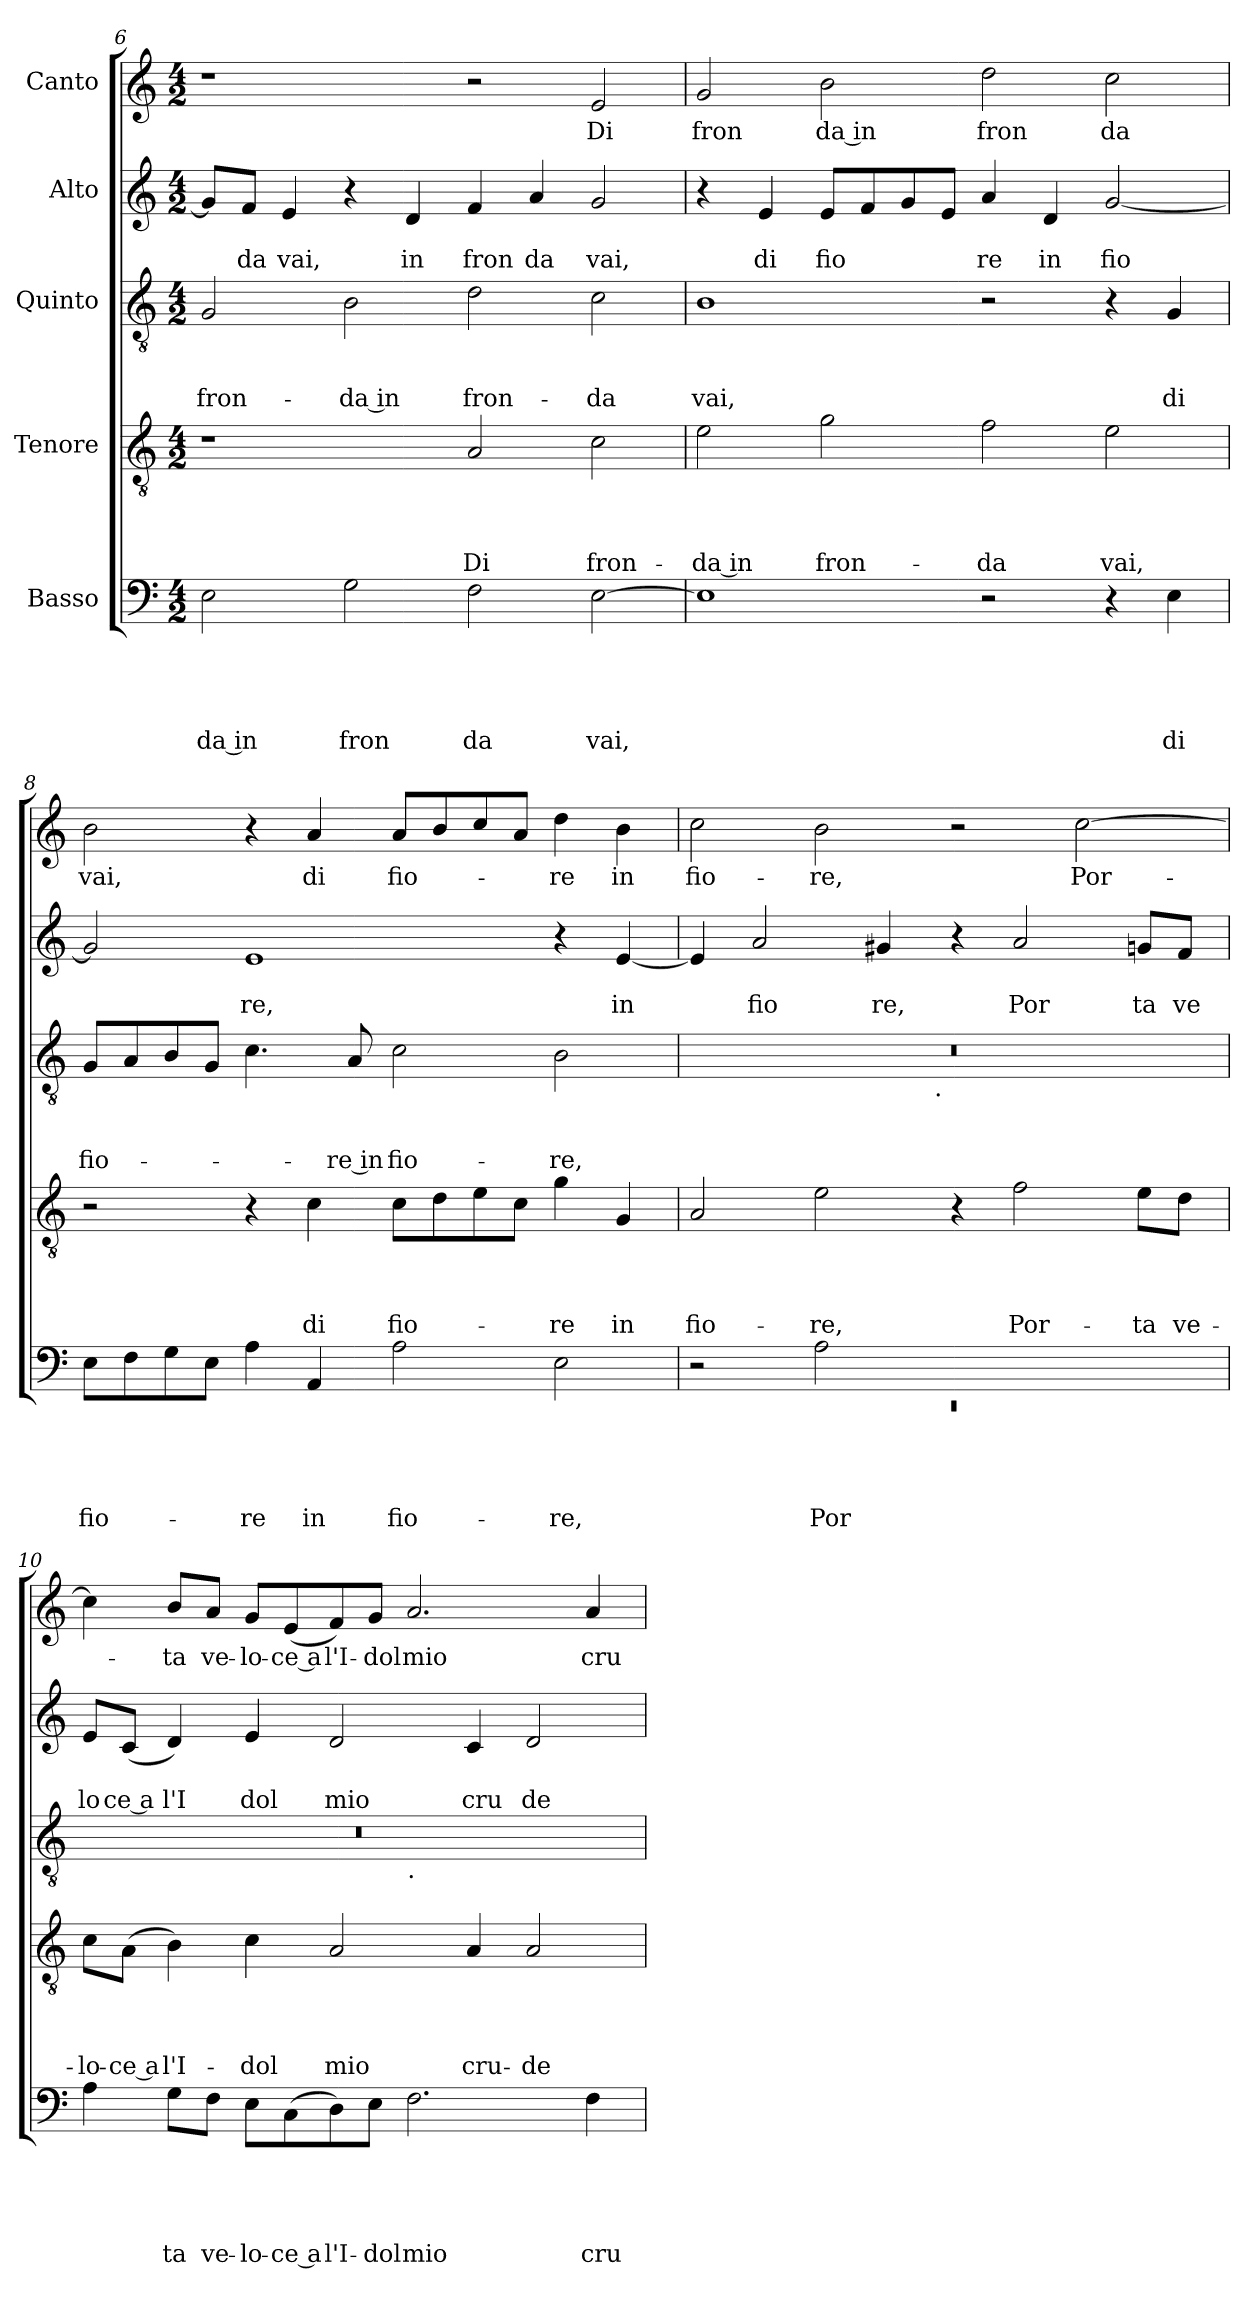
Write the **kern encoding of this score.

**kern	**text	**text	**text	**text	**text	**kern	**text	**text	**text	**text	**kern	**text	**text	**text	**kern	**text	**text	**kern	**text
*part5	*part5	*part5	*part5	*part5	*part5	*part4	*part4	*part4	*part4	*part4	*part3	*part3	*part3	*part3	*part2	*part2	*part2	*part1	*part1
*staff5	*staff5	*staff5	*staff5	*staff5	*staff5	*staff4	*staff4	*staff4	*staff4	*staff4	*staff3	*staff3	*staff3	*staff3	*staff2	*staff2	*staff2	*staff1	*staff1
*I"Basso	*	*	*	*	*	*I"Tenore	*	*	*	*	*I"Quinto	*	*	*	*I"Alto	*	*	*I"Canto	*
*clefF4	*	*	*	*	*	*clefGv2	*	*	*	*	*clefGv2	*	*	*	*clefG2	*	*	*clefG2	*
*k[]	*	*	*	*	*	*k[]	*	*	*	*	*k[]	*	*	*	*k[]	*	*	*k[]	*
*C:	*	*	*	*	*	*C:	*	*	*	*	*C:	*	*	*	*C:	*	*	*C:	*
*M4/2	*	*	*	*	*	*M4/2	*	*	*	*	*M4/2	*	*	*	*M4/2	*	*	*M4/2	*
=6	=6	=6	=6	=6	=6	=6	=6	=6	=6	=6	=6	=6	=6	=6	=6	=6	=6	=6	=6
!	!	!	!	!	!LO:LY:b:rj	!	!	!	!	!	!	!	!	!LO:LY:b	!	!	!	!	!
2E\	.	.	.	.	da in	1r	.	.	.	.	2G/	.	.	fron-	8g/L]	.	.	1r	.
!	!	!	!	!	!	!	!	!	!	!	!	!	!	!	!	!	!LO:LY:b	!	!
.	.	.	.	.	.	.	.	.	.	.	.	.	.	.	8f/J	.	da	.	.
!	!	!	!	!	!	!	!	!	!	!	!	!	!	!	!	!	!LO:LY:b	!	!
.	.	.	.	.	.	.	.	.	.	.	.	.	.	.	4e/	.	vai,	.	.
!	!	!	!	!	!LO:LY:b	!	!	!	!	!	!	!	!	!LO:LY:b:rj	!	!	!	!	!
2G\	.	.	.	.	fron	.	.	.	.	.	2B\	.	.	-da in	4r	.	.	.	.
!	!	!	!	!	!	!	!	!	!	!	!	!	!	!	!	!	!LO:LY:b	!	!
.	.	.	.	.	.	.	.	.	.	.	.	.	.	.	4d/	.	in	.	.
!	!	!	!	!	!LO:LY:b	!	!	!	!	!LO:LY:b	!	!	!	!LO:LY:b	!	!	!LO:LY:b	!	!
2F\	.	.	.	.	da	2A/	.	.	.	Di	2d\	.	.	fron-	4f/	.	fron	2r	.
!	!	!	!	!	!	!	!	!	!	!	!	!	!	!	!	!	!LO:LY:b	!	!
.	.	.	.	.	.	.	.	.	.	.	.	.	.	.	4a/	.	da	.	.
!	!	!	!	!	!LO:LY:b	!	!	!	!	!LO:LY:b	!	!	!	!LO:LY:b	!	!	!LO:LY:b	!	!LO:LY:b
[>2E\	.	.	.	.	vai,	2c\	.	.	.	fron-	2c\	.	.	-da	2g/	.	vai,	2e/	Di
=7	=7	=7	=7	=7	=7	=7	=7	=7	=7	=7	=7	=7	=7	=7	=7	=7	=7	=7	=7
!	!	!	!	!	!	!	!	!	!	!LO:LY:b:rj	!	!	!	!LO:LY:b	!	!	!	!	!LO:LY:b
1E]	.	.	.	.	.	2e\	.	.	.	-da in	1B	.	.	vai,	4r	.	.	2g/	fron
!	!	!	!	!	!	!	!	!	!	!	!	!	!	!	!	!	!LO:LY:b	!	!
.	.	.	.	.	.	.	.	.	.	.	.	.	.	.	4e/	.	di	.	.
!	!	!	!	!	!	!	!	!	!	!LO:LY:b	!	!	!	!	!	!	!LO:LY:b	!	!LO:LY:b:rj
.	.	.	.	.	.	2g\	.	.	.	fron-	.	.	.	.	8e/L	.	fio	2b\	da in
.	.	.	.	.	.	.	.	.	.	.	.	.	.	.	8f/	.	.	.	.
.	.	.	.	.	.	.	.	.	.	.	.	.	.	.	8g/	.	.	.	.
.	.	.	.	.	.	.	.	.	.	.	.	.	.	.	8e/J	.	.	.	.
!	!	!	!	!	!	!	!	!	!	!LO:LY:b	!	!	!	!	!	!	!LO:LY:b	!	!LO:LY:b
2r	.	.	.	.	.	2f\	.	.	.	-da	2r	.	.	.	4a/	.	re	2dd\	fron
!	!	!	!	!	!	!	!	!	!	!	!	!	!	!	!	!	!LO:LY:b	!	!
.	.	.	.	.	.	.	.	.	.	.	.	.	.	.	4d/	.	in	.	.
!	!	!	!	!	!	!	!	!	!	!LO:LY:b	!	!	!	!	!	!	!LO:LY:b	!	!LO:LY:b
4r	.	.	.	.	.	2e\	.	.	.	vai,	4r	.	.	.	[<2g/	.	fio	2cc\	da
!	!	!	!	!	!LO:LY:b	!	!	!	!	!	!	!	!	!LO:LY:b	!	!	!	!	!
4E\	.	.	.	.	di	.	.	.	.	.	4G/	.	.	di	.	.	.	.	.
!!LO:LB:g=z
=8	=8	=8	=8	=8	=8	=8	=8	=8	=8	=8	=8	=8	=8	=8	=8	=8	=8	=8	=8
!	!	!	!	!	!LO:LY:b	!	!	!	!	!	!	!	!	!LO:LY:b	!	!	!	!	!LO:LY:b
8E\L	.	.	.	.	fio-	2r	.	.	.	.	8G/L	.	.	fio-	2g/]	.	.	2b\	vai,
8F\	.	.	.	.	.	.	.	.	.	.	8A/	.	.	.	.	.	.	.	.
8G\	.	.	.	.	.	.	.	.	.	.	8B/	.	.	.	.	.	.	.	.
8E\J	.	.	.	.	.	.	.	.	.	.	8G/J	.	.	.	.	.	.	.	.
!	!	!	!	!	!LO:LY:b	!	!	!	!	!	!	!	!	!	!	!	!LO:LY:b	!	!
4A\	.	.	.	.	-re	4r	.	.	.	.	4.c\	.	.	.	1e	.	re,	4r	.
!	!	!	!	!	!LO:LY:b	!	!	!	!	!LO:LY:b	!	!	!	!	!	!	!	!	!LO:LY:b
4AA/	.	.	.	.	in	4c\	.	.	.	di	.	.	.	.	.	.	.	4a/	di
!	!	!	!	!	!	!	!	!	!	!	!	!	!	!LO:LY:b:rj	!	!	!	!	!
.	.	.	.	.	.	.	.	.	.	.	8A/	.	.	-re in	.	.	.	.	.
!	!	!	!	!	!LO:LY:b	!	!	!	!	!LO:LY:b	!	!	!	!LO:LY:b	!	!	!	!	!LO:LY:b
2A\	.	.	.	.	fio-	8c\L	.	.	.	fio-	2c\	.	.	fio-	.	.	.	8a/L	fio-
.	.	.	.	.	.	8d\	.	.	.	.	.	.	.	.	.	.	.	8b/	.
.	.	.	.	.	.	8e\	.	.	.	.	.	.	.	.	.	.	.	8cc/	.
.	.	.	.	.	.	8c\J	.	.	.	.	.	.	.	.	.	.	.	8a/J	.
!	!	!	!	!	!LO:LY:b	!	!	!	!	!LO:LY:b	!	!	!	!LO:LY:b	!	!	!	!	!LO:LY:b
2E\	.	.	.	.	-re,	4g\	.	.	.	-re	2B\	.	.	-re,	4r	.	.	4dd\	-re
!	!	!	!	!	!	!	!	!	!	!LO:LY:b	!	!	!	!	!	!	!LO:LY:b	!	!LO:LY:b
.	.	.	.	.	.	4G/	.	.	.	in	.	.	.	.	[<4e/	.	in	4b\	in
=9	=9	=9	=9	=9	=9	=9	=9	=9	=9	=9	=9	=9	=9	=9	=9	=9	=9	=9	=9
*^	*	*	*	*	*	*	*	*	*	*	*	*	*	*	*	*	*	*	*
!	!LO:N:vis=1	!	!	!	!	!	!	!	!	!	!LO:LY:b	!	!	!	!	!	!	!	!	!LO:LY:b
*	*^	*	*	*	*	*	*	*	*	*	*	*^	*	*	*	*	*	*	*	*
0ryy	0rEE	2r	.	.	.	.	.	2A/	.	.	.	fio-	0r	2ryy	.	.	.	4e/]	.	.	2cc\	fio-
!	!	!	!	!	!	!	!	!	!	!	!	!	!	!	!	!	!	!	!	!LO:LY:b	!	!
.	.	.	.	.	.	.	.	.	.	.	.	.	.	.	.	.	.	2a/	.	fio	.	.
!	!	!	!	!	!	!	!LO:LY:b	!	!	!	!	!LO:LY:b	!	!	!	!	!	!	!	!	!	!LO:LY:b
.	.	2A\	.	.	.	.	Por-	2e\	.	.	.	-re,	.	4...ryy	.	.	.	.	.	.	2b\	-re,
!	!	!	!	!	!	!	!	!	!	!	!	!	!	!	!	!	!	!	!	!LO:LY:b	!	!
.	.	.	.	.	.	.	.	.	.	.	.	.	.	.	.	.	.	4g#X/	.	re,	.	.
!	!	!	!	!	!	!	!	!	!	!	!	!	!	!LO:TX:b:t=.	!	!	!	!	!	!	!	!
.	.	.	.	.	.	.	.	.	.	.	.	.	.	1ryy	.	.	.	.	.	.	.	.
.	.	1ryy	.	.	.	.	.	4r	.	.	.	.	.	.	.	.	.	4r	.	.	2r	.
!	!	!	!	!	!	!	!	!	!	!	!	!LO:LY:b	!	!	!	!	!	!	!	!LO:LY:b	!	!
.	.	.	.	.	.	.	.	2f\	.	.	.	Por-	.	.	.	.	.	2a/	.	Por	.	.
!	!	!	!	!	!	!	!	!	!	!	!	!	!	!	!	!	!	!	!	!	!	!LO:LY:b
.	.	.	.	.	.	.	.	.	.	.	.	.	.	.	.	.	.	.	.	.	[>2cc\	Por-
!	!	!	!	!	!	!	!	!	!	!	!	!LO:LY:b	!	!	!	!	!	!	!	!LO:LY:b	!	!
.	.	.	.	.	.	.	.	8e\L	.	.	.	-ta	.	.	.	.	.	8gn/L	.	ta	.	.
!	!	!	!	!	!	!	!	!	!	!	!	!LO:LY:b	!	!	!	!	!	!	!	!LO:LY:b	!	!
.	.	.	.	.	.	.	.	8d\J	.	.	.	ve-	.	.	.	.	.	8f/J	.	ve	.	.
.	.	.	.	.	.	.	.	.	.	.	.	.	.	32ryy	.	.	.	.	.	.	.	.
=10	=10	=10	=10	=10	=10	=10	=10	=10	=10	=10	=10	=10	=10	=10	=10	=10	=10	=10	=10	=10	=10	=10
!	!	!	!	!	!	!	!	!	!	!	!	!LO:LY:b	!	!	!	!	!	!	!	!LO:LY:b	!	!
*v	*v	*v	*	*	*	*	*	*	*	*	*	*	*	*	*	*	*	*	*	*	*	*
4A\	.	.	.	.	.	8c\L	.	.	.	-lo-	0r	1ryy	.	.	.	8e/L	.	lo	4cc\]	.
!	!	!	!	!	!	!	!	!	!	!LO:LY:b:rj	!	!	!	!	!	!	!	!LO:LY:b:rj	!	!
.	.	.	.	.	.	(<8A\J	.	.	.	-ce a	.	.	.	.	.	(<8c/J	.	ce a	.	.
!	!	!	!	!	!LO:LY:b	!	!	!	!	!LO:LY:b	!	!	!	!	!	!	!	!LO:LY:b	!	!LO:LY:b
8G\L	.	.	.	.	-ta	4B\)	.	.	.	l'I-	.	.	.	.	.	4d/)	.	l'I	8b/L	-ta
!	!	!	!	!	!LO:LY:b	!	!	!	!	!	!	!	!	!	!	!	!	!	!	!LO:LY:b
8F\J	.	.	.	.	ve-	.	.	.	.	.	.	.	.	.	.	.	.	.	8a/J	ve-
!	!	!	!	!	!LO:LY:b	!	!	!	!	!LO:LY:b	!	!	!	!	!	!	!	!LO:LY:b	!	!LO:LY:b
8E\L	.	.	.	.	-lo-	4c\	.	.	.	-dol	.	.	.	.	.	4e/	.	dol	8g/L	-lo-
!	!	!	!	!	!LO:LY:b:rj	!	!	!	!	!	!	!	!	!	!	!	!	!	!	!LO:LY:b:rj
(<8C\	.	.	.	.	-ce a	.	.	.	.	.	.	.	.	.	.	.	.	.	(<8e/	-ce a
!	!	!	!	!	!LO:LY:b	!	!	!	!	!LO:LY:b	!	!	!	!	!	!	!	!LO:LY:b	!	!LO:LY:b
8D\)	.	.	.	.	l'I-	2A/	.	.	.	mio	.	.	.	.	.	2d/	.	mio	8f/)	l'I-
!	!	!	!	!	!LO:LY:b	!	!	!	!	!	!	!	!	!	!	!	!	!	!	!LO:LY:b
8E\J	.	.	.	.	-dol	.	.	.	.	.	.	.	.	.	.	.	.	.	8g/J	-dol
!	!	!	!	!	!	!	!	!	!	!	!	!LO:TX:b:t=.	!	!	!	!	!	!	!	!
!	!	!	!	!	!LO:LY:b	!	!	!	!	!	!	!	!	!	!	!	!	!	!	!LO:LY:b
2.F\	.	.	.	.	mio	.	.	.	.	.	.	1ryy	.	.	.	.	.	.	2.a/	mio
!	!	!	!	!	!	!	!	!	!	!LO:LY:b	!	!	!	!	!	!	!	!LO:LY:b	!	!
.	.	.	.	.	.	4A/	.	.	.	cru-	.	.	.	.	.	4c/	.	cru	.	.
!	!	!	!	!	!	!	!	!	!	!LO:LY:b	!	!	!	!	!	!	!	!LO:LY:b	!	!
.	.	.	.	.	.	2A/	.	.	.	-de-	.	.	.	.	.	2d/	.	de	.	.
!	!	!	!	!	!LO:LY:b	!	!	!	!	!	!	!	!	!	!	!	!	!	!	!LO:LY:b
4F\	.	.	.	.	cru-	.	.	.	.	.	.	.	.	.	.	.	.	.	4a/	cru-
*	*	*	*	*	*	*	*	*	*	*	*v	*v	*	*	*	*	*	*	*	*
=	=	=	=	=	=	=	=	=	=	=	=	=	=	=	=	=	=	=	=
*-	*-	*-	*-	*-	*-	*-	*-	*-	*-	*-	*-	*-	*-	*-	*-	*-	*-	*-	*-
